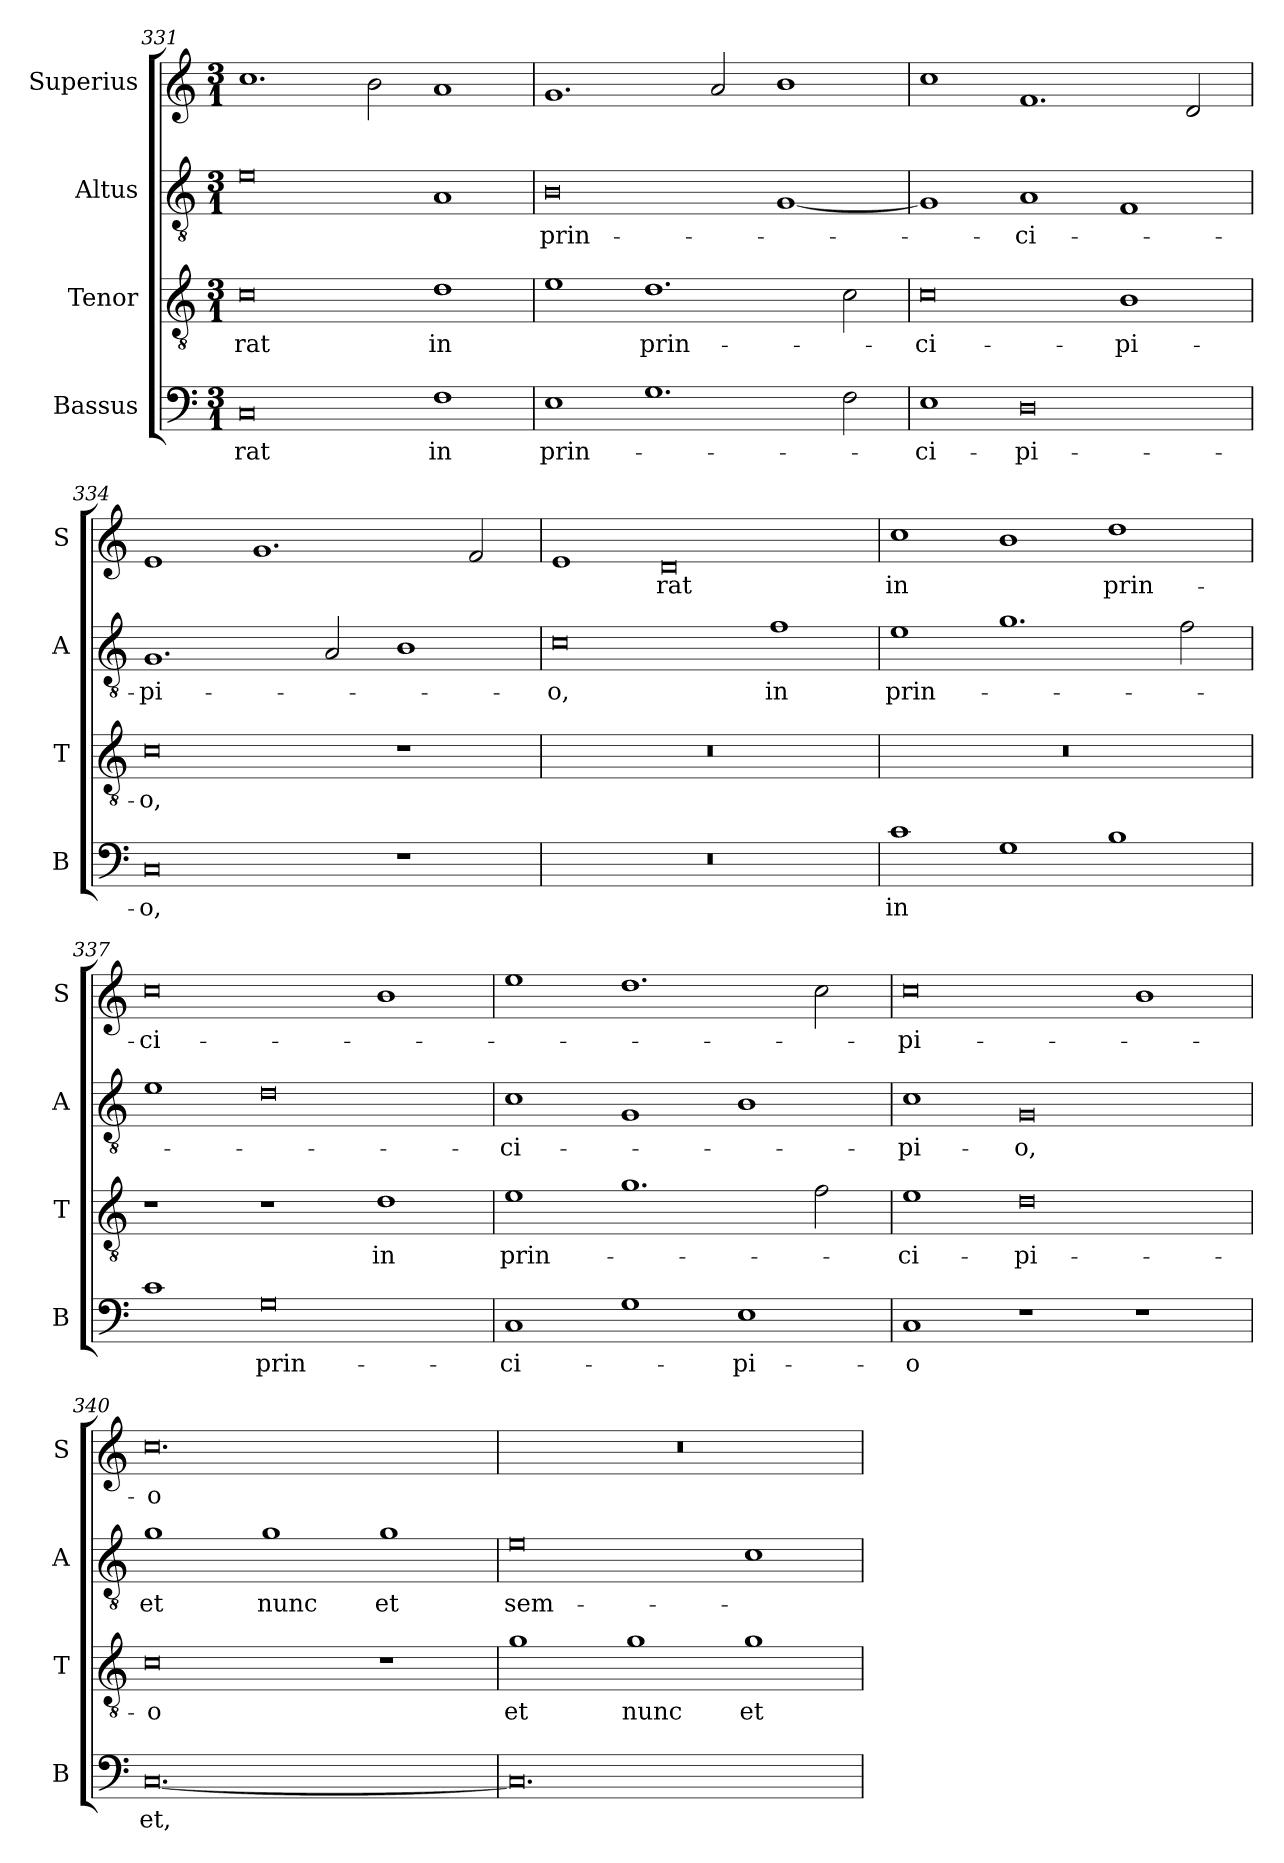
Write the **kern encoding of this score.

**kern	**text	**kern	**text	**kern	**text	**kern	**text
*part4	*part4	*part3	*part3	*part2	*part2	*part1	*part1
*staff4	*staff4	*staff3	*staff3	*staff2	*staff2	*staff1	*staff1
*I"Bassus	*	*I"Tenor	*	*I"Altus	*	*I"Superius	*
*I'B	*	*I'T	*	*I'A	*	*I'S	*
*clefF4	*	*clefGv2	*	*clefGv2	*	*clefG2	*
*k[]	*	*k[]	*	*k[]	*	*k[]	*
*M3/1	*	*M3/1	*	*M3/1	*	*M3/1	*
=331	=331	=331	=331	=331	=331	=331	=331
0C	-rat	0c	-rat	0e	.	1.cc	.
.	.	.	.	.	.	2b	.
!	!LO:LY:i	!	!LO:LY:i	!	!	!	!
1F	in	1d	in	1A	.	1a	.
=332	=332	=332	=332	=332	=332	=332	=332
!	!LO:LY:i	!	!	!	!	!	!
1E	prin-	1e	.	0B	prin-	1.g	.
!	!	!	!LO:LY:i	!	!	!	!
1.G	.	1.d	prin-	.	.	.	.
.	.	.	.	.	.	2a	.
.	.	.	.	[1G	.	1b	.
2F	.	2c	.	.	.	.	.
=333	=333	=333	=333	=333	=333	=333	=333
!	!LO:LY:i	!	!LO:LY:i	!	!	!	!
1E	-ci-	0c	-ci-	1G]	.	1cc	.
!	!LO:LY:i	!	!	!	!	!	!
0D	-pi-	.	.	1A	-ci-	1.f	.
!	!	!	!LO:LY:i	!	!	!	!
.	.	1B	-pi-	1F	.	.	.
.	.	.	.	.	.	2d	.
=334	=334	=334	=334	=334	=334	=334	=334
!	!LO:LY:i	!	!LO:LY:i	!	!	!	!
0C	-o,	0c	-o,	1.G	-pi-	1e	.
.	.	.	.	.	.	1.g	.
.	.	.	.	2A	.	.	.
1r	.	1r	.	1B	.	.	.
.	.	.	.	.	.	2f	.
=335	=335	=335	=335	=335	=335	=335	=335
0.r	.	0.r	.	0c	-o,	1e	.
.	.	.	.	.	.	0d	-rat
!	!	!	!	!	!LO:LY:i	!	!
.	.	.	.	1f	in	.	.
=336	=336	=336	=336	=336	=336	=336	=336
!	!	!	!	!	!LO:LY:i	!	!
1c	in	0.r	.	1e	prin-	1cc	in
1G	.	.	.	1.g	.	1b	.
1B	.	.	.	.	.	1dd	prin-
.	.	.	.	2f	.	.	.
=337	=337	=337	=337	=337	=337	=337	=337
1c	.	1r	.	1e	.	0cc	-ci-
0G	prin-	1r	.	0d	.	.	.
.	.	1d	in	.	.	1b	.
=338	=338	=338	=338	=338	=338	=338	=338
!	!	!	!	!	!LO:LY:i	!	!
1C	-ci-	1e	prin-	1c	-ci-	1ee	.
1G	.	1.g	.	1G	.	1.dd	.
1E	-pi-	.	.	1B	.	.	.
.	.	2f	.	.	.	2cc	.
=339	=339	=339	=339	=339	=339	=339	=339
!	!	!	!	!	!LO:LY:i	!	!
1C	-o	1e	-ci-	1c	-pi-	0cc	-pi-
!	!	!	!	!	!LO:LY:i	!	!
1r	.	0d	-pi-	0G	-o,	.	.
1r	.	.	.	.	.	1b	.
=340	=340	=340	=340	=340	=340	=340	=340
!	!LO:LY:i	!	!	!	!	!	!
[0.C	et,	0c	-o	1g	et	0.cc	-o
.	.	.	.	1g	nunc	.	.
.	.	1r	.	1g	et	.	.
=341	=341	=341	=341	=341	=341	=341	=341
0.C]	.	1g	et	0e	sem-	0.r	.
.	.	1g	nunc	.	.	.	.
.	.	1g	et	1c	.	.	.
=	=	=	=	=	=	=	=
*-	*-	*-	*-	*-	*-	*-	*-
